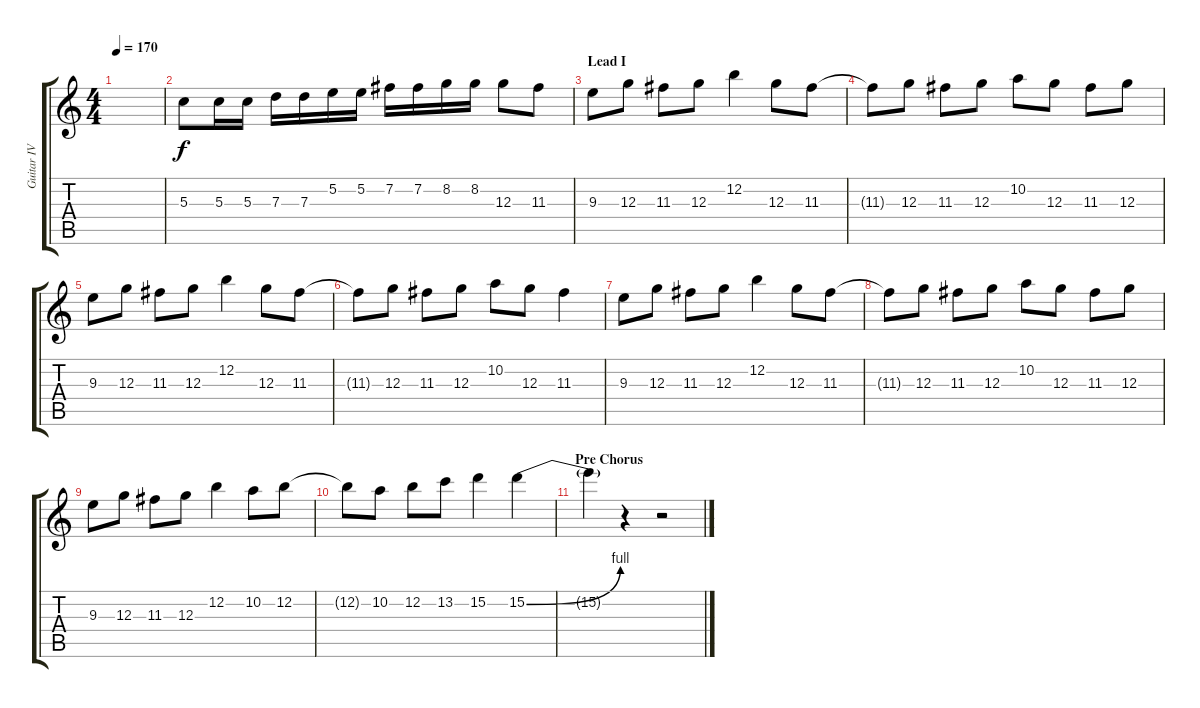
\track ("Guitar IV" "Guitar IV") {instrument distortionguitar}
\staff {score tabs}
\tuning (E4 B3 G3 D3 A2 E2) {hide}
\ts (4 4)
\tempo 170
\clef g2
\ks c
|
5.3.8 5.3.16 5.3.16 7.3.16 7.3.16 5.2.16 5.2.16 7.2.16 7.2.16 8.2.16 8.2.16 12.3.8 11.3.8 |
\section ("" "Lead I")
9.3.8 12.3.8 11.3.8 12.3.8 12.2.4 12.3.8 11.3.8 |
11.3{t}.8 12.3.8 11.3.8 12.3.8 10.2.8 12.3.8 11.3.8 12.3.8 |
9.3.8 12.3.8 11.3.8 12.3.8 12.2.4 12.3.8 11.3.8 |
11.3{t}.8 12.3.8 11.3.8 12.3.8 10.2.8 12.3.8 11.3.4 |
9.3.8 12.3.8 11.3.8 12.3.8 12.2.4 12.3.8 11.3.8 |
11.3{t}.8 12.3.8 11.3.8 12.3.8 10.2.8 12.3.8 11.3.8 12.3.8 |
9.3.8 12.3.8 11.3.8 12.3.8 12.2.4 10.2.8 12.2.8 |
12.2{t}.8 10.2.8 12.2.8 13.2.8 15.2.4 15.2{be (bend 0 0 60 4)}.4 |
\section ("" "Pre Chorus")
15.2{t}.4 r.4 r.2
